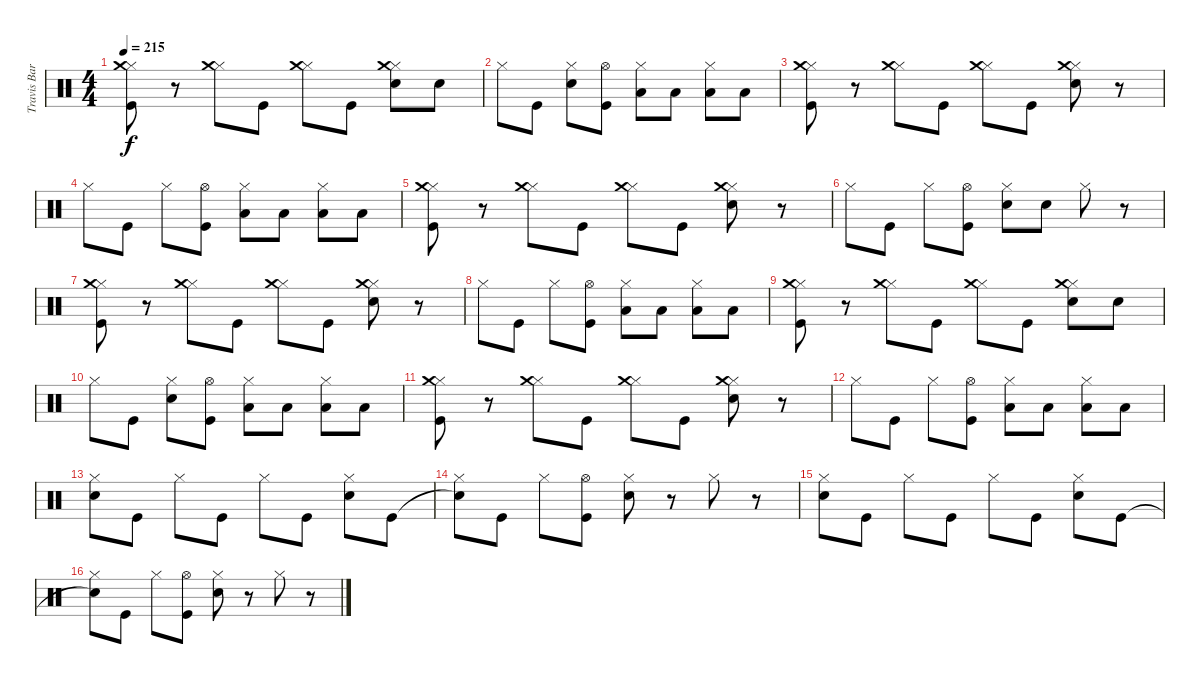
\track ("Travis Barker (Drums)" "Travis Bar") {instrument percussion}
\staff {score}
\articulation defaults
\ts (4 4)
\tempo 215
\clef neutral
\ks c
("Kick (hit)" "Hi-Hat (closed)" "Crash medium (hit)").8{dy f} r.8 ("Hi-Hat (closed)" "Crash medium (hit)").8 "Kick (hit)".8 ("Hi-Hat (closed)" "Crash medium (hit)").8 "Kick (hit)".8 ("Electric Snare (hit)" "Hi-Hat (closed)" "Crash medium (hit)").8 "Electric Snare (hit)".8 |
"Hi-Hat (closed)".8 "Kick (hit)".8 ("Electric Snare (hit)" "Hi-Hat (closed)").8 ("Kick (hit)" "Hi-Hat (open)").8 ("Low Tom (hit)" "Hi-Hat (closed)").8 "Low Tom (hit)".8 ("Low Floor Tom (hit)" "Hi-Hat (closed)").8 "Low Floor Tom (hit)".8 |
("Kick (hit)" "Hi-Hat (closed)" "Crash medium (hit)").8 r.8 ("Hi-Hat (closed)" "Crash medium (hit)").8 "Kick (hit)".8 ("Hi-Hat (closed)" "Crash medium (hit)").8 "Kick (hit)".8 ("Electric Snare (hit)" "Hi-Hat (closed)" "Crash medium (hit)").8 r.8 |
"Hi-Hat (closed)".8 "Kick (hit)".8 "Hi-Hat (closed)".8 ("Kick (hit)" "Hi-Hat (open)").8 ("Low Tom (hit)" "Hi-Hat (closed)").8 "Low Tom (hit)".8 ("Low Floor Tom (hit)" "Hi-Hat (closed)").8 "Low Floor Tom (hit)".8 |
("Kick (hit)" "Hi-Hat (closed)" "Crash medium (hit)").8 r.8 ("Hi-Hat (closed)" "Crash medium (hit)").8 "Kick (hit)".8 ("Hi-Hat (closed)" "Crash medium (hit)").8 "Kick (hit)".8 ("Electric Snare (hit)" "Hi-Hat (closed)" "Crash medium (hit)").8 r.8 |
"Hi-Hat (closed)".8 "Kick (hit)".8 "Hi-Hat (closed)".8 ("Kick (hit)" "Hi-Hat (open)").8 ("Electric Snare (hit)" "Hi-Hat (closed)").8 "Electric Snare (hit)".8 "Hi-Hat (closed)".8 r.8 |
("Kick (hit)" "Hi-Hat (closed)" "Crash medium (hit)").8 r.8 ("Hi-Hat (closed)" "Crash medium (hit)").8 "Kick (hit)".8 ("Hi-Hat (closed)" "Crash medium (hit)").8 "Kick (hit)".8 ("Electric Snare (hit)" "Hi-Hat (closed)" "Crash medium (hit)").8 r.8 |
"Hi-Hat (closed)".8 "Kick (hit)".8 "Hi-Hat (closed)".8 ("Kick (hit)" "Hi-Hat (open)").8 ("Low Tom (hit)" "Hi-Hat (closed)").8 "Low Tom (hit)".8 ("Low Floor Tom (hit)" "Hi-Hat (closed)").8 "Low Floor Tom (hit)".8 |
("Kick (hit)" "Hi-Hat (closed)" "Crash medium (hit)").8 r.8 ("Hi-Hat (closed)" "Crash medium (hit)").8 "Kick (hit)".8 ("Hi-Hat (closed)" "Crash medium (hit)").8 "Kick (hit)".8 ("Electric Snare (hit)" "Hi-Hat (closed)" "Crash medium (hit)").8 "Electric Snare (hit)".8 |
"Hi-Hat (closed)".8 "Kick (hit)".8 ("Electric Snare (hit)" "Hi-Hat (closed)").8 ("Kick (hit)" "Hi-Hat (open)").8 ("Low Tom (hit)" "Hi-Hat (closed)").8 "Low Tom (hit)".8 ("Low Floor Tom (hit)" "Hi-Hat (closed)").8 "Low Floor Tom (hit)".8 |
("Kick (hit)" "Hi-Hat (closed)" "Crash medium (hit)").8 r.8 ("Hi-Hat (closed)" "Crash medium (hit)").8 "Kick (hit)".8 ("Hi-Hat (closed)" "Crash medium (hit)").8 "Kick (hit)".8 ("Electric Snare (hit)" "Hi-Hat (closed)" "Crash medium (hit)").8 r.8 |
"Hi-Hat (closed)".8 "Kick (hit)".8 "Hi-Hat (closed)".8 ("Kick (hit)" "Hi-Hat (open)").8 ("Low Tom (hit)" "Hi-Hat (closed)").8 "Low Tom (hit)".8 ("Low Floor Tom (hit)" "Hi-Hat (closed)").8 "Low Floor Tom (hit)".8 |
("Electric Snare (hit)" "Hi-Hat (closed)").8 "Kick (hit)".8 "Hi-Hat (closed)".8 "Kick (hit)".8 "Hi-Hat (closed)".8 "Kick (hit)".8 ("Electric Snare (hit)" "Hi-Hat (closed)").8 "Kick (hit)".8 |
("Snare (hit)"{t} "Hi-Hat (closed)").8 "Kick (hit)".8 "Hi-Hat (closed)".8 ("Kick (hit)" "Hi-Hat (open)").8 ("Electric Snare (hit)" "Hi-Hat (closed)").8 r.8 "Hi-Hat (closed)".8 r.8 |
("Electric Snare (hit)" "Hi-Hat (closed)").8 "Kick (hit)".8 "Hi-Hat (closed)".8 "Kick (hit)".8 "Hi-Hat (closed)".8 "Kick (hit)".8 ("Electric Snare (hit)" "Hi-Hat (closed)").8 "Kick (hit)".8 |
("Snare (hit)"{t} "Hi-Hat (closed)").8 "Kick (hit)".8 "Hi-Hat (closed)".8 ("Kick (hit)" "Hi-Hat (open)").8 ("Electric Snare (hit)" "Hi-Hat (closed)").8 r.8 "Hi-Hat (closed)".8 r.8
